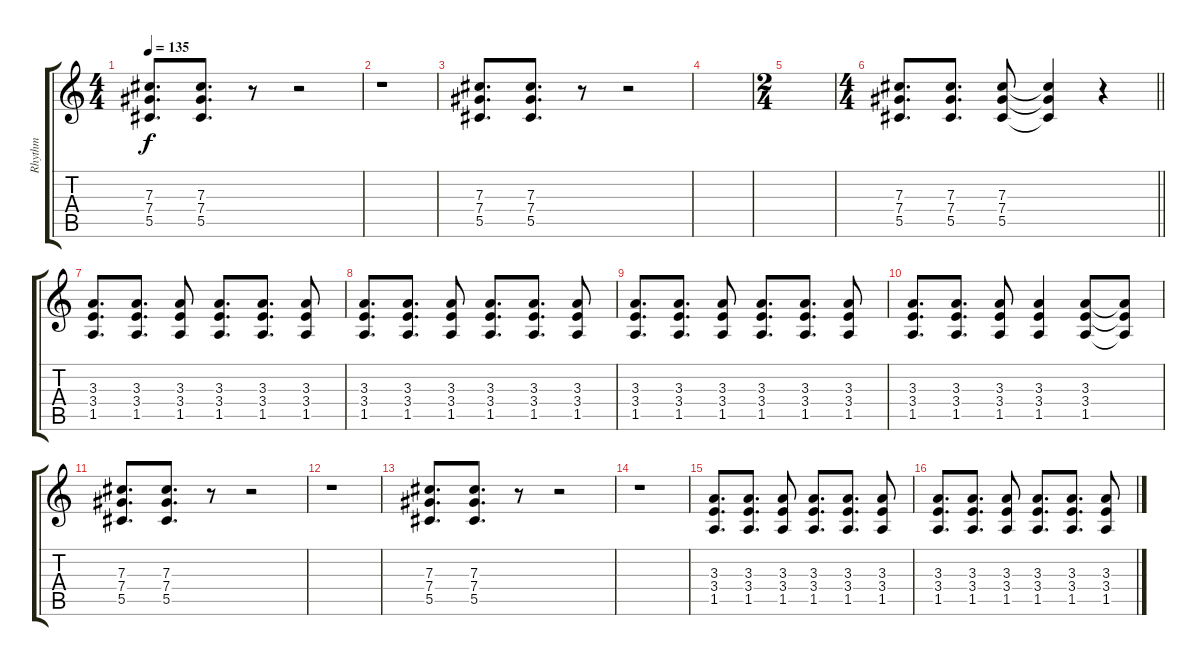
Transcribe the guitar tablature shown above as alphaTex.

\track ("Rhythm" "Rhythm") {instrument overdrivenguitar}
\staff {score tabs}
\tuning (Eb4 Bb3 Gb3 Db3 Ab2 Db2) {hide}
\ts (4 4)
\tempo 135
\clef g2
\ks c
(7.3 7.4 5.5).8{d dy f instrument overdrivenguitar} (7.3 7.4 5.5).8{d} r.8 r.2 |
r.1 |
(7.3 7.4 5.5).8{d} (7.3 7.4 5.5).8{d} r.8 r.2 |
|
\ts (2 4)
|
\ts (4 4)
\barLineRight lightlight
(7.3 7.4 5.5).8{d} (7.3 7.4 5.5).8{d} (7.3 7.4 5.5).8 (7.3{t} 7.4{t} 5.5{t}).4 r.4 |
(3.3 3.4 1.5).8{d} (3.3 3.4 1.5).8{d} (3.3 3.4 1.5).8 (3.3 3.4 1.5).8{d} (3.3 3.4 1.5).8{d} (3.3 3.4 1.5).8 |
(3.3 3.4 1.5).8{d} (3.3 3.4 1.5).8{d} (3.3 3.4 1.5).8 (3.3 3.4 1.5).8{d} (3.3 3.4 1.5).8{d} (3.3 3.4 1.5).8 |
(3.3 3.4 1.5).8{d} (3.3 3.4 1.5).8{d} (3.3 3.4 1.5).8 (3.3 3.4 1.5).8{d} (3.3 3.4 1.5).8{d} (3.3 3.4 1.5).8 |
(3.3 3.4 1.5).8{d} (3.3 3.4 1.5).8{d} (3.3 3.4 1.5).8 (3.3 3.4 1.5).4 (3.3 3.4 1.5).8 (3.3{t} 3.4{t} 1.5{t}).8 |
(7.3 7.4 5.5).8{d} (7.3 7.4 5.5).8{d} r.8 r.2 |
r.1 |
(7.3 7.4 5.5).8{d} (7.3 7.4 5.5).8{d} r.8 r.2 |
r.1 |
(3.3 3.4 1.5).8{d} (3.3 3.4 1.5).8{d} (3.3 3.4 1.5).8 (3.3 3.4 1.5).8{d} (3.3 3.4 1.5).8{d} (3.3 3.4 1.5).8 |
(3.3 3.4 1.5).8{d} (3.3 3.4 1.5).8{d} (3.3 3.4 1.5).8 (3.3 3.4 1.5).8{d} (3.3 3.4 1.5).8{d} (3.3 3.4 1.5).8
